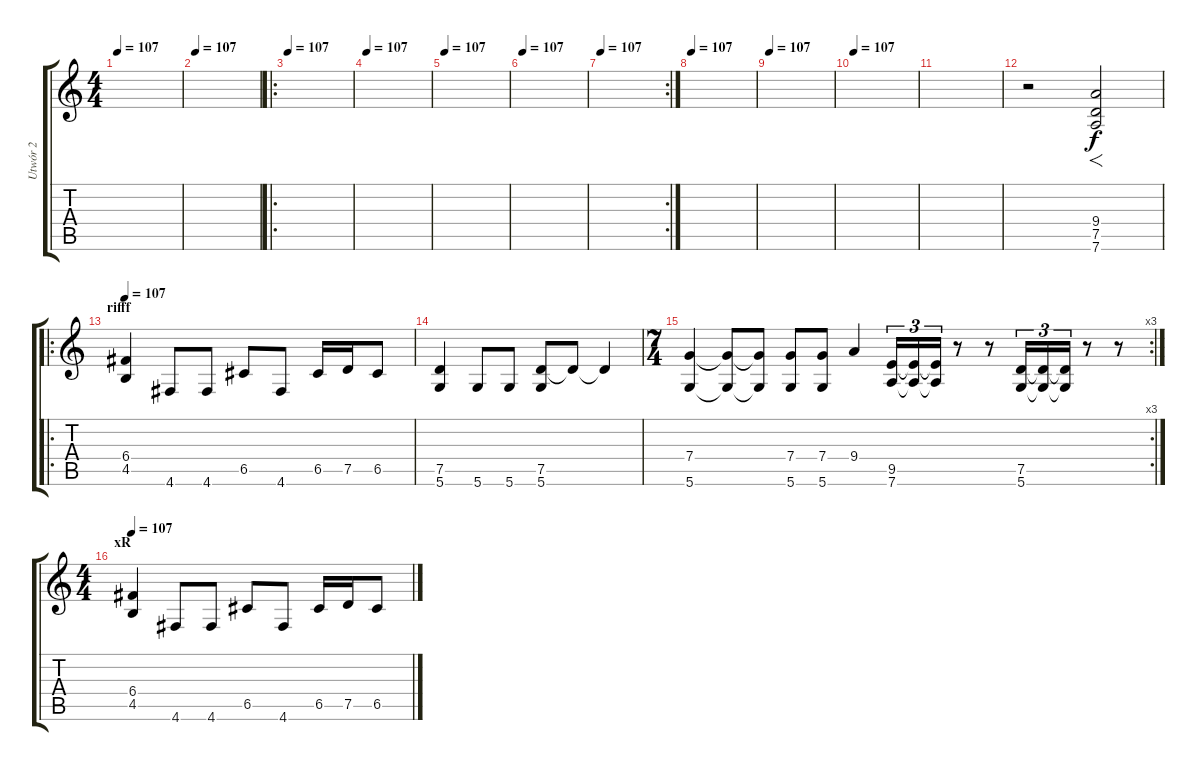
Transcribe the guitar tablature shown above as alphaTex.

\track ("Utwór 2" "Utwór 2") {instrument overdrivenguitar}
\staff {score tabs}
\tuning (D4 A3 F3 C3 G2 D2) {hide}
\ts (4 4)
\tempo 107
\clef g2
\ks c
|
\tempo 107
|
\ro
\tempo 107
|
\tempo 107
|
\tempo 107
|
\tempo 107
|
\rc 2
\tempo 107
|
\tempo 107
|
\tempo 107
|
\tempo 107
|
|
r.2 (9.4 7.5 7.6).2{f} |
\ro
\section ("" "rifff")
\tempo 107
(6.4 4.5).4 4.6.8 4.6.8 6.5.8 4.6.8 6.5.16 7.5.16 6.5.8 |
(7.5 5.6).4 5.6.8 5.6.8 (7.5 5.6).8 7.5{t}.8 7.5{t}.4 |
\rc 3
\ts (7 4)
(7.4 5.6).4 (7.4{t} 5.6{t}).8 (7.4{t} 5.6{t}).8 (7.4 5.6).8 (7.4 5.6).8 9.4.4 (9.5 7.6).16{tu (3 2)} (9.5{t} 7.6{t}).16{tu (3 2)} (9.5{t} 7.6{t}).16{tu (3 2)} r.8 r.8 (7.5 5.6).16{tu (3 2)} (7.5{t} 5.6{t}).16{tu (3 2)} (7.5{t} 5.6{t}).16{tu (3 2)} r.8 r.8 |
\ts (4 4)
\section ("" "xR")
\tempo 107
(6.4 4.5).4 4.6.8 4.6.8 6.5.8 4.6.8 6.5.16 7.5.16 6.5.8
